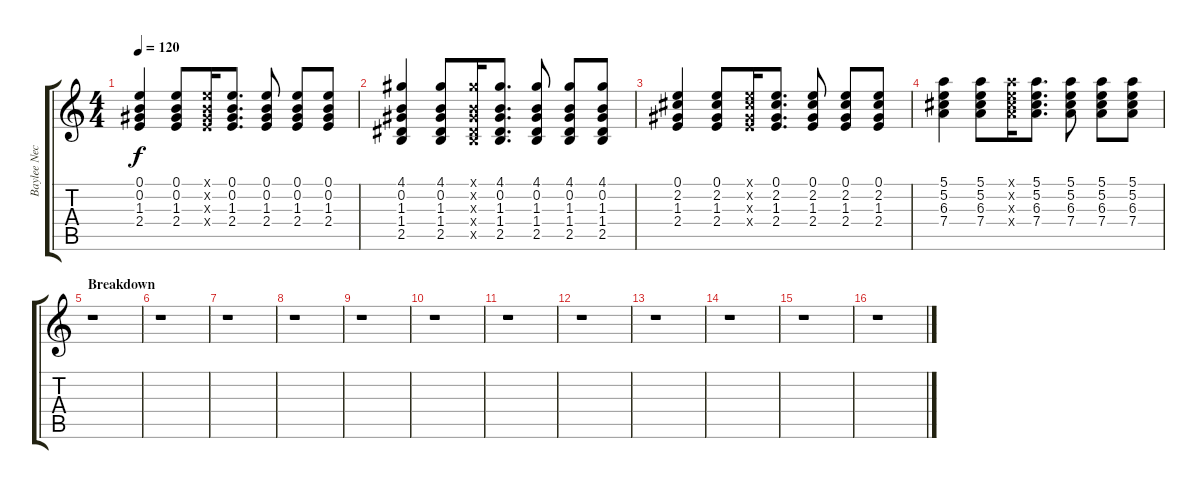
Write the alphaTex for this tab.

\track ("Baylee Neck Clean" "Baylee Nec") {instrument electricguitarjazz}
\staff {score tabs}
\tuning (E4 B3 G3 D3 A2 E2) {hide}
\ts (4 4)
\tempo 120
\clef g2
\ks c
(0.1 0.2 1.3 2.4).4{dy f} (0.1 0.2 1.3 2.4).8 (0.1{x} 0.2{x} 1.3{x} 2.4{x}).16 (0.1 0.2 1.3 2.4).8{d} (0.1 0.2 1.3 2.4).8 (0.1 0.2 1.3 2.4).8 (0.1 0.2 1.3 2.4).8 |
(4.1 0.2 1.3 1.4 2.5).4 (4.1 0.2 1.3 1.4 2.5).8 (4.1{x} 0.2{x} 1.3{x} 1.4{x} 2.5{x}).16 (4.1 0.2 1.3 1.4 2.5).8{d} (4.1 0.2 1.3 1.4 2.5).8 (4.1 0.2 1.3 1.4 2.5).8 (4.1 0.2 1.3 1.4 2.5).8 |
(0.1 2.2 1.3 2.4).4 (0.1 2.2 1.3 2.4).8 (0.1{x} 2.2{x} 1.3{x} 2.4{x}).16 (0.1 2.2 1.3 2.4).8{d} (0.1 2.2 1.3 2.4).8 (0.1 2.2 1.3 2.4).8 (0.1 2.2 1.3 2.4).8 |
(5.1 5.2 6.3 7.4).4 (5.1 5.2 6.3 7.4).8 (5.1{x} 5.2{x} 6.3{x} 7.4{x}).16 (5.1 5.2 6.3 7.4).8{d} (5.1 5.2 6.3 7.4).8 (5.1 5.2 6.3 7.4).8 (5.1 5.2 6.3 7.4).8 |
\section ("" "Breakdown")
r.1 |
r.1 |
r.1 |
r.1 |
r.1 |
r.1 |
r.1 |
r.1 |
r.1 |
r.1 |
r.1 |
r.1
